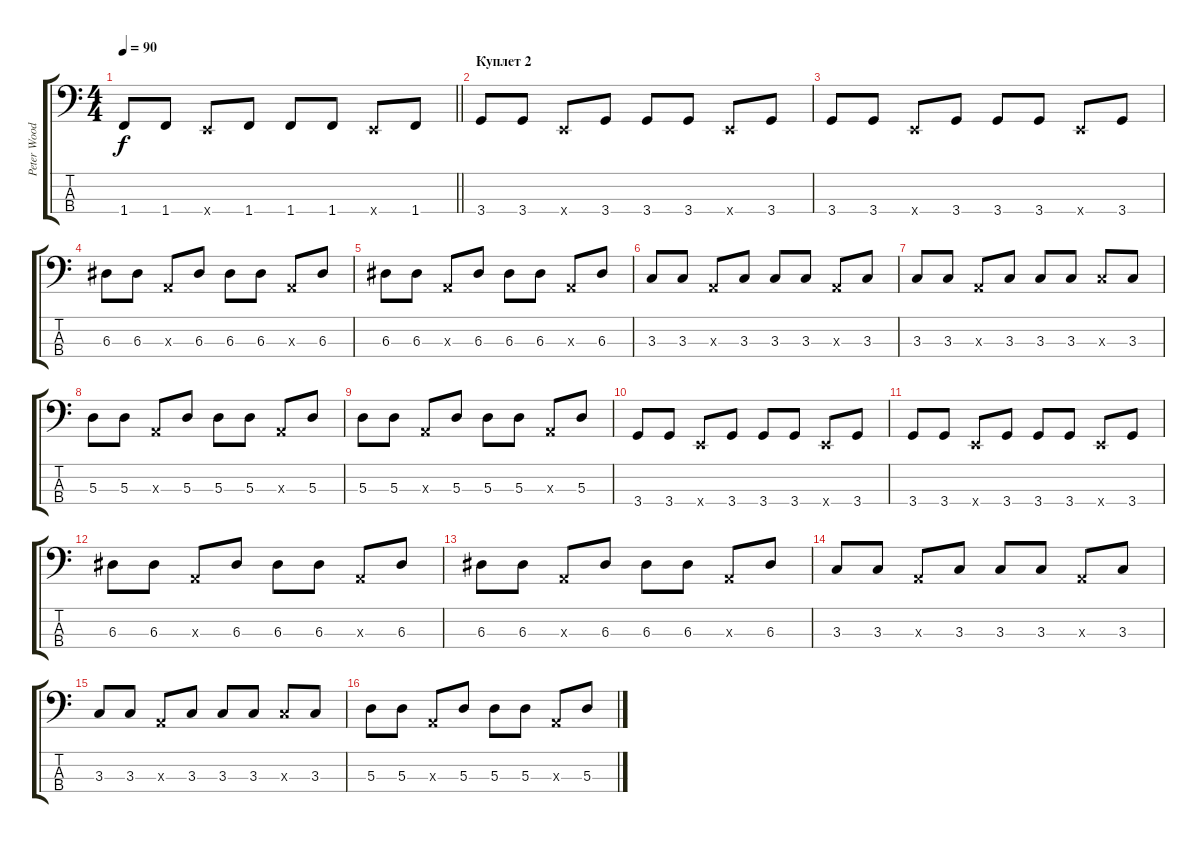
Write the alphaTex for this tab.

\track ("Peter Woodrobe" "Peter Wood") {instrument electricbassfinger}
\staff {score tabs}
\tuning (G2 D2 A1 E1) {hide}
\ts (4 4)
\tempo 90
\clef f4
\barLineRight lightlight
\ks c
1.4.8{dy f} 1.4.8 0.4{x}.8 1.4.8 1.4.8 1.4.8 0.4{x}.8 1.4.8 |
\section ("" "Куплет 2")
3.4.8 3.4.8 0.4{x}.8 3.4.8 3.4.8 3.4.8 0.4{x}.8 3.4.8 |
3.4.8 3.4.8 0.4{x}.8 3.4.8 3.4.8 3.4.8 0.4{x}.8 3.4.8 |
6.3.8 6.3.8 0.3{x}.8 6.3.8 6.3.8 6.3.8 0.3{x}.8 6.3.8 |
6.3.8 6.3.8 0.3{x}.8 6.3.8 6.3.8 6.3.8 0.3{x}.8 6.3.8 |
3.3.8 3.3.8 0.3{x}.8 3.3.8 3.3.8 3.3.8 0.3{x}.8 3.3.8 |
3.3.8 3.3.8 0.3{x}.8 3.3.8 3.3.8 3.3.8 3.3{x}.8 3.3.8 |
5.3.8 5.3.8 0.3{x}.8 5.3.8 5.3.8 5.3.8 0.3{x}.8 5.3.8 |
5.3.8 5.3.8 0.3{x}.8 5.3.8 5.3.8 5.3.8 0.3{x}.8 5.3.8 |
3.4.8 3.4.8 0.4{x}.8 3.4.8 3.4.8 3.4.8 0.4{x}.8 3.4.8 |
3.4.8 3.4.8 0.4{x}.8 3.4.8 3.4.8 3.4.8 0.4{x}.8 3.4.8 |
6.3.8 6.3.8 0.3{x}.8 6.3.8 6.3.8 6.3.8 0.3{x}.8 6.3.8 |
6.3.8 6.3.8 0.3{x}.8 6.3.8 6.3.8 6.3.8 0.3{x}.8 6.3.8 |
3.3.8 3.3.8 0.3{x}.8 3.3.8 3.3.8 3.3.8 0.3{x}.8 3.3.8 |
3.3.8 3.3.8 0.3{x}.8 3.3.8 3.3.8 3.3.8 3.3{x}.8 3.3.8 |
5.3.8 5.3.8 0.3{x}.8 5.3.8 5.3.8 5.3.8 0.3{x}.8 5.3.8
